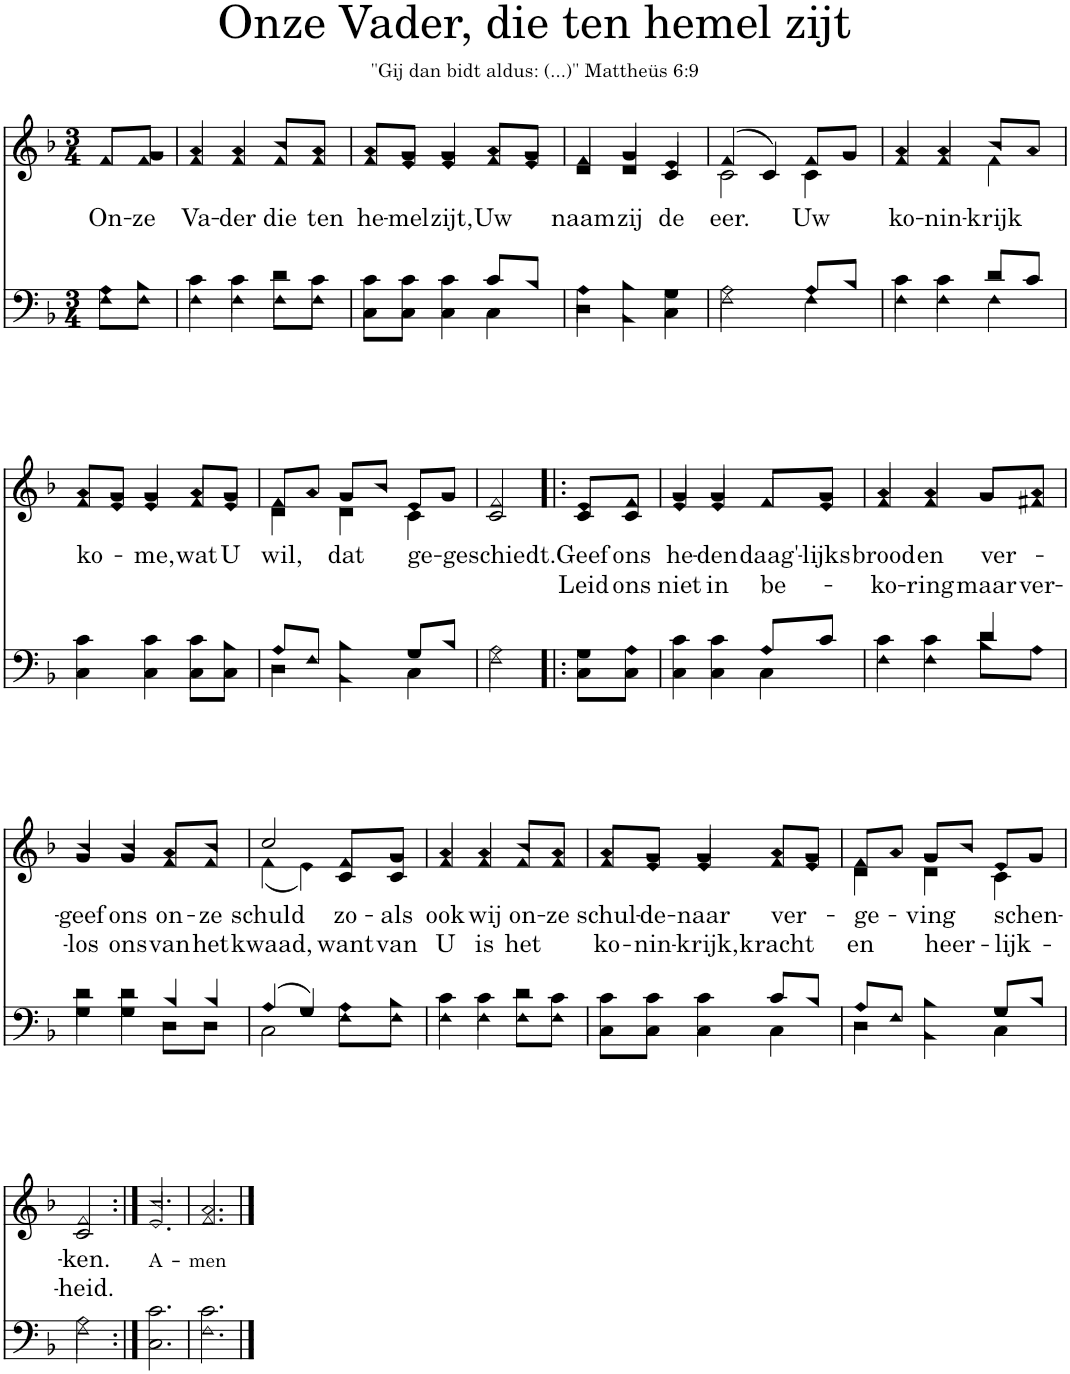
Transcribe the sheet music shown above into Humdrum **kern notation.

**kern	**kern	**text	**text
*part2	*part1	*part1	*part1
*staff2	*staff1	*staff1	*staff1
*I"Men	*I"Women	*	*
*clefF4	*clefG2	*	*
*k[b-]	*k[b-]	*	*
*M3/4	*M3/4	*	*
=1	=1	=1	=1
*^	*	*	*
!	!	!	!LO:LY:b	!
*	*	*^	*	*
8A\L	8F\L	8f/L	8f/L	On-	.
!	!	!	!	!LO:LY:b	!
8B-\J	8F\J	8g/J	8f/J	-ze	.
=2	=2	=2	=2	=2	=2
!	!	!	!	!LO:LY:b	!
4c\	4F\	4a/	4f/	Va-	.
!	!	!	!	!LO:LY:b	!
4c\	4F\	4a/	4f/	-der	.
!	!	!	!	!LO:LY:b	!
8d\L	8F\L	8b-/L	8f/L	die	.
!	!	!	!	!LO:LY:b	!
8c\J	8F\J	8a/J	8f/J	ten	.
=3	=3	=3	=3	=3	=3
!	!	!	!	!LO:LY:b	!
8c\L	8C\L	8a/L	8f/L	he-	.
!	!	!	!	!LO:LY:b	!
8c\J	8C\J	8g/J	8e/J	-mel	.
!	!	!	!	!LO:LY:b	!
4c\	4C\	4g/	4e/	zijt,	.
!	!	!	!	!LO:LY:b	!
8c/L	4C\	8a/L	8f/L	Uw	.
8B-/J	.	8g/J	8e/J	.	.
=4	=4	=4	=4	=4	=4
!	!	!	!	!LO:LY:b	!
4A\	4D\	4f/	4d/	naam	.
!	!	!	!	!LO:LY:b	!
4B-\	4BB-\	4g/	4d/	zij	.
!	!	!	!	!LO:LY:b	!
4G\	4C\	4e/	4c/	de	.
=5	=5	=5	=5	=5	=5
!	!	!	!	!LO:LY:b	!
2A\	2F\	(4f/	2c\	eer.	.
.	.	4c/)	.	.	.
!	!	!	!	!LO:LY:b	!
8A/L	4F\	8f/L	4c\	Uw	.
8B-/J	.	8g/J	.	.	.
=6	=6	=6	=6	=6	=6
!	!	!	!	!LO:LY:b	!
4c\	4F\	4a/	4f/	ko-	.
!	!	!	!	!LO:LY:b	!
4c\	4F\	4a/	4f/	-nin-	.
!	!	!	!	!LO:LY:b	!
8d/L	4F\	8b-/L	4f\	-krijk	.
8c/J	.	8a/J	.	.	.
!!LO:LB:g=z	!!
=7	=7	=7	=7	=7	=7
!	!	!	!	!LO:LY:b	!
4c\	4C\	8a/L	8f/L	ko-	.
.	.	8g/J	8e/J	.	.
!	!	!	!	!LO:LY:b	!
4c\	4C\	4g/	4e/	-me,	.
!	!	!	!	!LO:LY:b	!
8c\L	8C\L	8a/L	8f/L	wat	.
!	!	!	!	!LO:LY:b	!
8B-\J	8C\J	8g/J	8e/J	U	.
=8	=8	=8	=8	=8	=8
!	!	!	!	!LO:LY:b	!
8A/L	4D\	8f/L	4d\	wil,	.
8F/J	.	8a/J	.	.	.
!	!	!	!	!LO:LY:b	!
4B-\	4BB-\	8g/L	4d\	dat	.
.	.	8b-/J	.	.	.
!	!	!	!	!LO:LY:b	!
8G/L	4C\	8e/L	4c\	ge-	.
8B-/J	.	8g/J	.	.	.
=9	=9	=9	=9	=9	=9
!	!	!	!	!LO:LY:b	!
2A\	2F\	2f/	2c/	-geschiedt.	.
=10!|:	=10!|:	=10!|:	=10!|:	=10!|:	=10!|:
!	!	!	!	!LO:LY:b	!LO:LY:b
8G\L	8C\L	8e/L	8c/L	Geef	Leid
!	!	!	!	!LO:LY:b	!LO:LY:b
8A\J	8C\J	8f/J	8c/J	ons	ons
=11	=11	=11	=11	=11	=11
!	!	!	!	!LO:LY:b	!LO:LY:b
4c\	4C\	4g/	4e/	he-	niet
!	!	!	!	!LO:LY:b	!LO:LY:b
4c\	4C\	4g/	4e/	-den	in
!	!	!	!	!LO:LY:b	!LO:LY:b
8A/L	4C\	8f/L	8f/L	daag'-	be-
!	!	!	!	!LO:LY:b	!
8c/J	.	8g/J	8e/J	-lijks	.
=12	=12	=12	=12	=12	=12
!	!	!	!	!LO:LY:b	!LO:LY:b
4c\	4F\	4a/	4f/	brood	-ko-
!	!	!	!	!LO:LY:b	!LO:LY:b
4c\	4F\	4a/	4f/	en	-ring
!	!	!	!	!LO:LY:b	!LO:LY:b
4d/	8B-\L	8g/L	8g/L	ver-	maar
!	!	!	!	!	!LO:LY:b
.	8A\J	8a/J	8f#X/J	.	ver-
!!LO:LB:g=z	!!
=13	=13	=13	=13	=13	=13
!	!	!	!	!LO:LY:b	!LO:LY:b
4d\	4G\	4b-/	4g/	-geef	-los
!	!	!	!	!LO:LY:b	!LO:LY:b
4d\	4G\	4b-/	4g/	ons	ons
!	!	!	!	!LO:LY:b	!LO:LY:b
8B-/L	8D\L	8a/L	8f/L	on-	van
!	!	!	!	!LO:LY:b	!LO:LY:b
8B-/J	8D\J	8b-/J	8f/J	-ze	het
=14	=14	=14	=14	=14	=14
!	!	!	!	!LO:LY:b	!LO:LY:b
(4A/	2C\	2cc/	(4f\	schuld	kwaad,
4G/)	.	.	4e\)	.	.
!	!	!	!	!LO:LY:b	!LO:LY:b
8A\L	8F\L	8f/L	8c/L	zo-	want
!	!	!	!	!LO:LY:b	!LO:LY:b
8B-\J	8F\J	8g/J	8c/J	-als	van
=15	=15	=15	=15	=15	=15
!	!	!	!	!LO:LY:b	!LO:LY:b
4c\	4F\	4a/	4f/	ook	U
!	!	!	!	!LO:LY:b	!LO:LY:b
4c\	4F\	4a/	4f/	wij	is
!	!	!	!	!LO:LY:b	!LO:LY:b
8d\L	8F\L	8b-/L	8f/L	on-	het
!	!	!	!	!LO:LY:b	!
8c\J	8F\J	8a/J	8f/J	-ze	.
=16	=16	=16	=16	=16	=16
!	!	!	!	!LO:LY:b	!LO:LY:b
8c\L	8C\L	8a/L	8f/L	schul-	ko-
!	!	!	!	!LO:LY:b	!LO:LY:b
8c\J	8C\J	8g/J	8e/J	-de-	-nin-
!	!	!	!	!LO:LY:b	!LO:LY:b
4c\	4C\	4g/	4e/	-naar	-krijk,
!	!	!	!	!LO:LY:b	!LO:LY:b
8c/L	4C\	8a/L	8f/L	ver-	kracht
8B-/J	.	8g/J	8e/J	.	.
=17	=17	=17	=17	=17	=17
!	!	!	!	!LO:LY:b	!LO:LY:b
8A/L	4D\	8f/L	4d\	-ge-	en
8F/J	.	8a/J	.	.	.
!	!	!	!	!LO:LY:b	!LO:LY:b
4B-\	4BB-\	8g/L	4d\	-ving	heer-
.	.	8b-/J	.	.	.
!	!	!	!	!LO:LY:b	!LO:LY:b
8G/L	4C\	8e/L	4c\	schen-	-lijk-
8B-/J	.	8g/J	.	.	.
!!LO:LB:g=z	!!
=18	=18	=18	=18	=18	=18
!	!	!	!	!LO:LY:b	!LO:LY:b
2A\	2F\	2f/	2c/	-ken.	-heid.
=19:|!	=19:|!	=19:|!	=19:|!	=19:|!	=19:|!
!	!	!	!	!LO:LY:b	!
2.c\	2.C\	2.b-/	2.e/	A-	.
=20	=20	=20	=20	=20	=20
!	!	!	!	!LO:LY:b	!
2.c\	2.F\	2.a/	2.f/	-men	.
*v	*v	*	*	*	*
*	*v	*v	*	*
==	==	==	==
*-	*-	*-	*-
